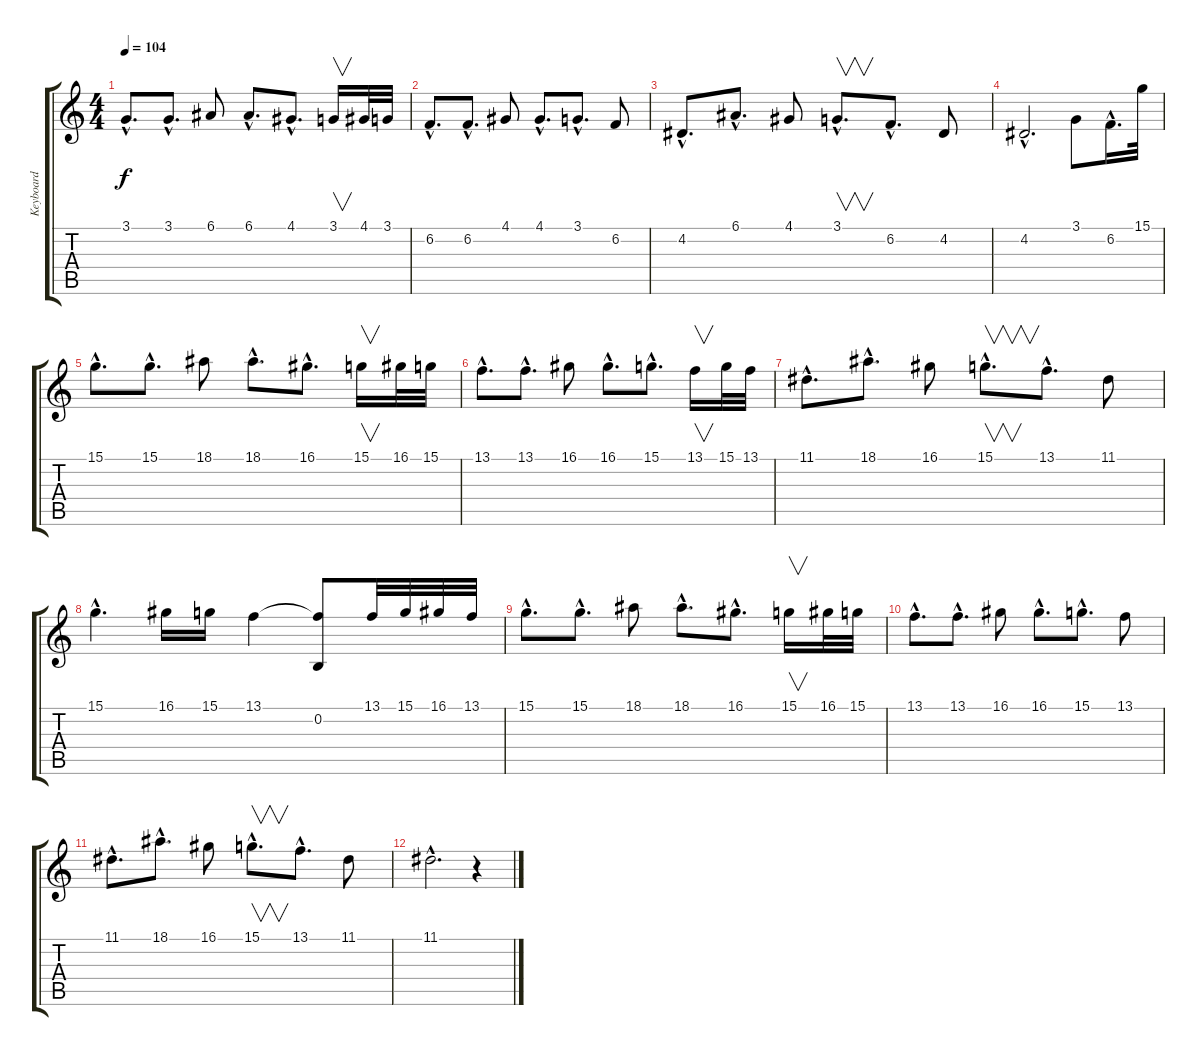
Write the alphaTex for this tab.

\track ("Keyboard" "Keyboard") {instrument lead1square}
\staff {score tabs}
\tuning (E4 B3 G3 D3 A2 E2) {hide}
\ts (4 4)
\tempo 104
\clef g2
\ks c
3.1{hac}.8{d dy f} 3.1{hac}.8{d} 6.1.8 6.1{hac}.8{d} 4.1{hac}.8{d} 3.1.16{v} 4.1.32 3.1.32 |
6.2{hac}.8{d} 6.2{hac}.8{d} 4.1.8 4.1{hac}.8{d} 3.1{hac}.8{d} 6.2.8 |
4.2{hac}.8{d} 6.1{hac}.8{d} 4.1.8 3.1{hac}.8{v d} 6.2{hac}.8{d} 4.2.8 |
4.2{hac}.2{d} 3.1.8 6.2{hac}.16{d} 15.1.32 |
15.1{hac}.8{d} 15.1{hac}.8{d} 18.1.8 18.1{hac}.8{d} 16.1{hac}.8{d} 15.1.16{v} 16.1.32 15.1.32 |
13.1{hac}.8{d} 13.1{hac}.8{d} 16.1.8 16.1{hac}.8{d} 15.1{hac}.8{d} 13.1.16{v} 15.1.32 13.1.32 |
11.1{hac}.8{d} 18.1{hac}.8{d} 16.1.8 15.1{hac}.8{v d} 13.1{hac}.8{d} 11.1.8 |
15.1{hac}.4{d} 16.1.16 15.1.16 13.1.4 (13.1{t} 0.2).8 13.1.32 15.1.32 16.1.32 13.1.32 |
15.1{hac}.8{d} 15.1{hac}.8{d} 18.1.8 18.1{hac}.8{d} 16.1{hac}.8{d} 15.1.16{v} 16.1.32 15.1.32 |
13.1{hac}.8{d} 13.1{hac}.8{d} 16.1.8 16.1{hac}.8{d} 15.1{hac}.8{d} 13.1.8 |
11.1{hac}.8{d} 18.1{hac}.8{d} 16.1.8 15.1{hac}.8{v d} 13.1{hac}.8{d} 11.1.8 |
11.1{hac}.2{d} r.4
